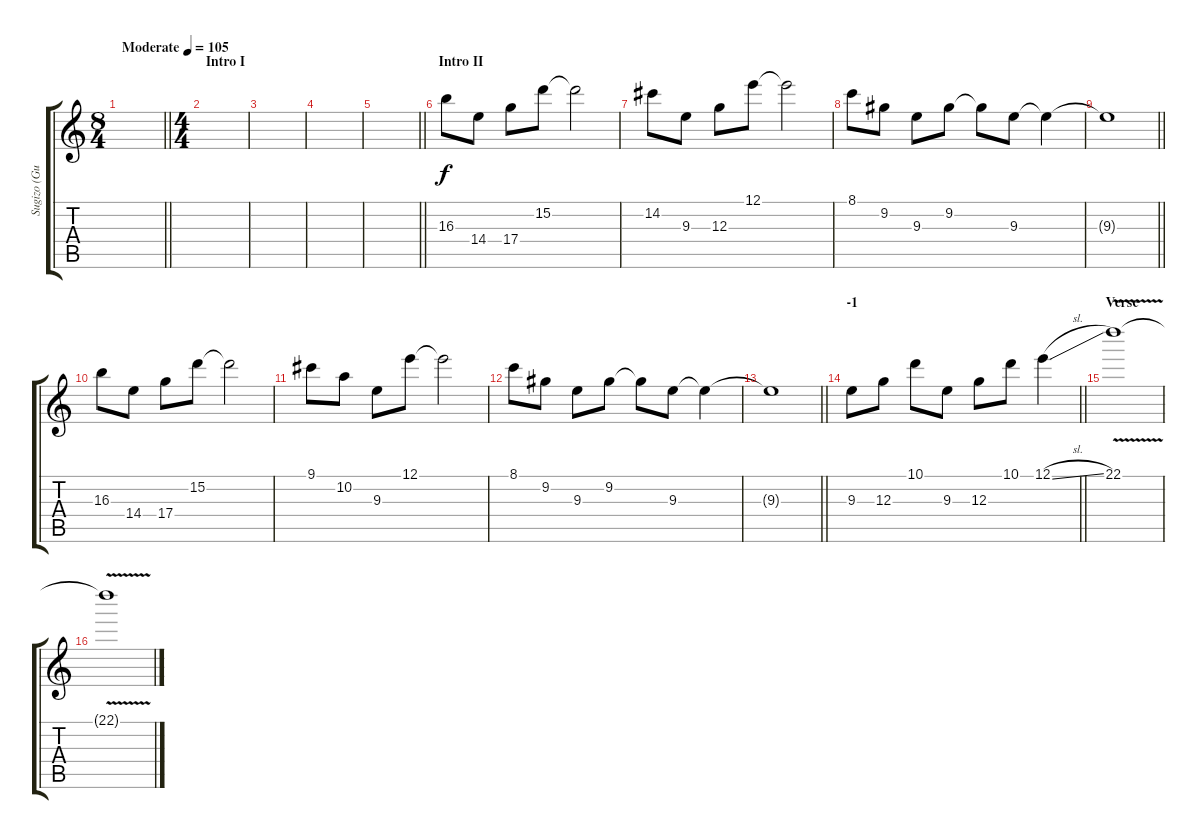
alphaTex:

\track ("Sugizo (Guitar)" "Sugizo (Gu") {instrument distortionguitar}
\staff {score tabs}
\tuning (E4 B3 G3 D3 A2 E2) {hide}
\ts (8 4)
\tempo (105 "Moderate")
\clef g2
\barLineRight lightlight
\ks c
|
\ts (4 4)
\section ("" "Intro I")
|
|
|
\barLineRight lightlight
|
\section ("" "Intro II")
16.3.8 14.4.8 17.4.8 15.2.8 15.2{t}.2 |
14.2.8 9.3.8 12.3.8 12.1.8 12.1{t}.2 |
8.1.8 9.2.8 9.3.8 9.2.8 9.2{t}.8 9.3.8 9.3{t}.4 |
\barLineRight lightlight
9.3{t}.1 |
16.3.8 14.4.8 17.4.8 15.2.8 15.2{t}.2 |
9.1.8 10.2.8 9.3.8 12.1.8 12.1{t}.2 |
8.1.8 9.2.8 9.3.8 9.2.8 9.2{t}.8 9.3.8 9.3{t}.4 |
\barLineRight lightlight
9.3{t}.1 |
\section ("" "-1")
\barLineRight lightlight
9.3.8 12.3.8 10.1.8 9.3.8 12.3.8 10.1.8 12.1{sl}.4 |
\section ("" "Verse")
22.1{v}.1 |
22.1{t}.1
